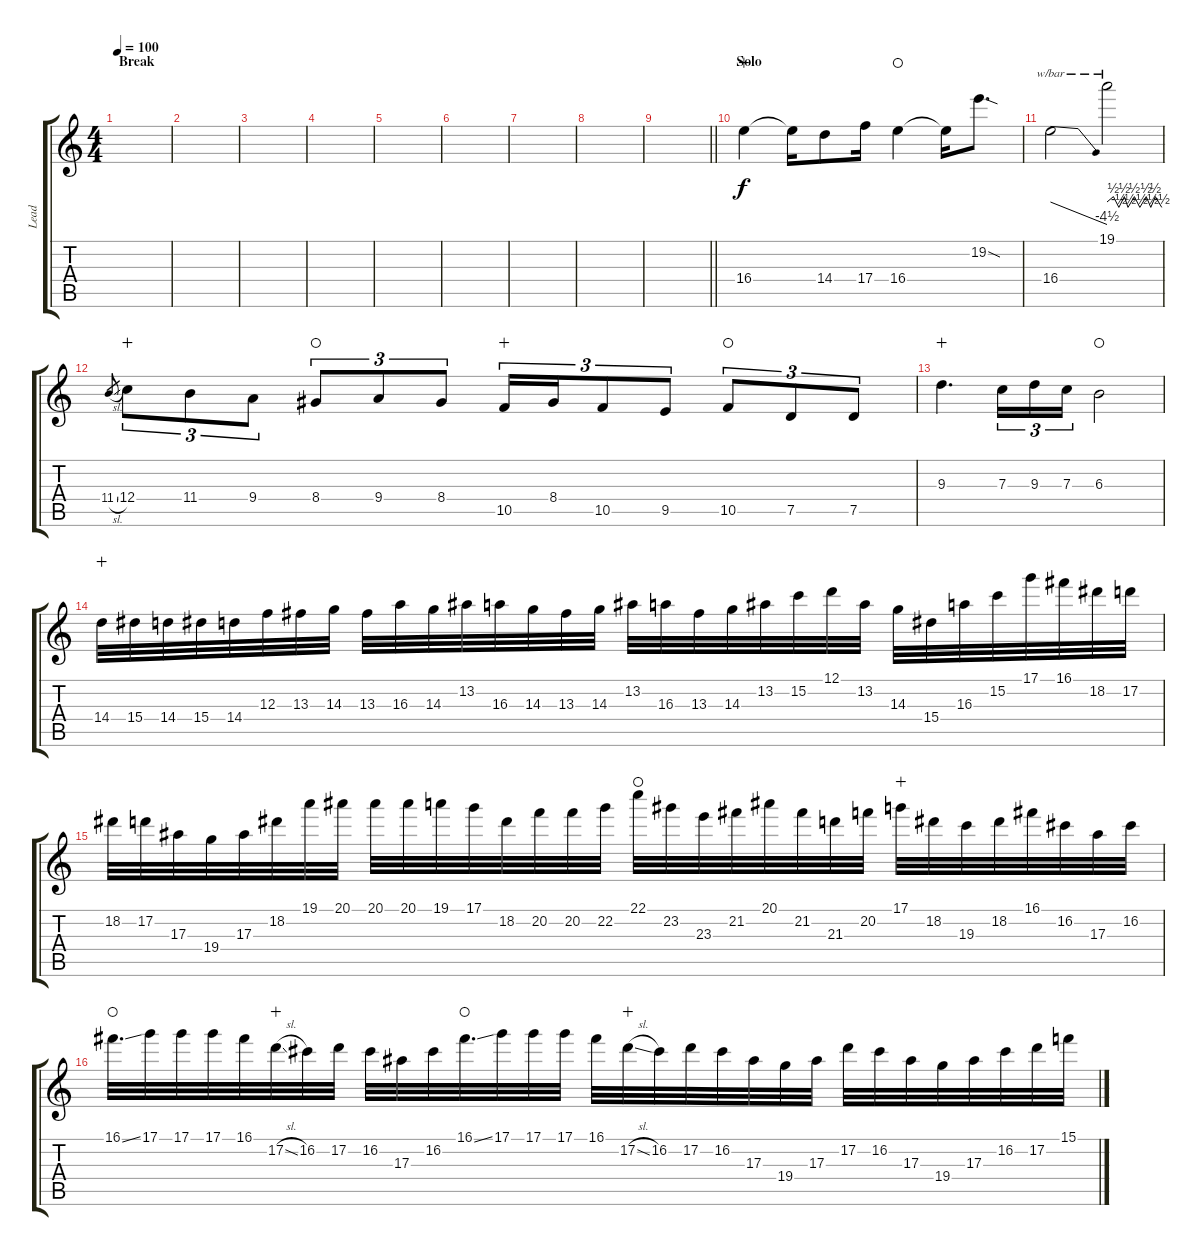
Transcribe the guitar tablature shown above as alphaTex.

\track ("Lead" "Lead") {instrument distortionguitar}
\staff {score tabs}
\tuning (D4 A3 F3 C3 G2 D2) {hide}
\ts (4 4)
\section ("" "Break")
\tempo 100
\clef g2
\ks c
|
|
|
|
|
|
|
|
\barLineRight lightlight
|
\section ("" "Solo")
16.4.4{instrument overdrivenguitar wahc} 16.4{t}.16 14.4.8 17.4.16 16.4.4{waho} 16.4{t}.16 19.2{sod}.8{d} |
16.4.2{tbe (dive default 0 0 60 -18)} 19.1.2{tbe (custom default 0 0 7 2 13 -2 19 2 23 -2 30 2 36 -2 43 2 48 -2 53 2 60 -2)} |
11.4{sl}.8{gr} 12.4.8{tu (3 2) wahc} 11.4.8{tu (3 2)} 9.4.8{tu (3 2)} 8.4.8{tu (3 2) waho} 9.4.8{tu (3 2)} 8.4.8{tu (3 2)} 10.5.16{tu (3 2) wahc} 8.4.16{tu (3 2)} 10.5.8{tu (3 2)} 9.5.8{tu (3 2)} 10.5.8{tu (3 2) waho} 7.5.8{tu (3 2)} 7.5.8{tu (3 2)} |
9.3.4{d wahc} 7.3.16{tu (3 2)} 9.3.16{tu (3 2)} 7.3.16{tu (3 2)} 6.3.2{waho} |
14.4.32{wahc} 15.4.32 14.4.32 15.4.32 14.4.32 12.3.32 13.3.32 14.3.32 13.3.32 16.3.32 14.3.32 13.2.32 16.3.32 14.3.32 13.3.32 14.3.32 13.2.32 16.3.32 13.3.32 14.3.32 13.2.32 15.2.32 12.1.32 13.2.32 14.3.32 15.4.32 16.3.32 15.2.32 17.1.32 16.1.32 18.2.32 17.2.32 |
18.2.32 17.2.32 17.3.32 19.4.32 17.3.32 18.2.32 19.1.32 20.1.32 20.1.32 20.1.32 19.1.32 17.1.32 18.2.32 20.2.32 20.2.32 22.2.32 22.1.32{waho} 23.2.32 23.3.32 21.2.32 20.1.32 21.2.32 21.3.32 20.2.32 17.1.32{wahc} 18.2.32 19.3.32 18.2.32 16.1.32 16.2.32 17.3.32 16.2.32 |
16.1{ss}.32{d waho} 17.1.32 17.1.32 17.1.32 16.1.32 17.2{sl}.32{wahc} 16.2.32 17.2.32 16.2.32 17.3.32 16.2.32 16.1{ss}.32{d waho} 17.1.32 17.1.32 17.1.32 16.1.32 17.2{sl}.32{wahc} 16.2.32 17.2.32 16.2.32 17.3.32 19.4.32 17.3.32 17.2.32 16.2.32 17.3.32 19.4.32 17.3.32 16.2.32 17.2.32 15.1.32
